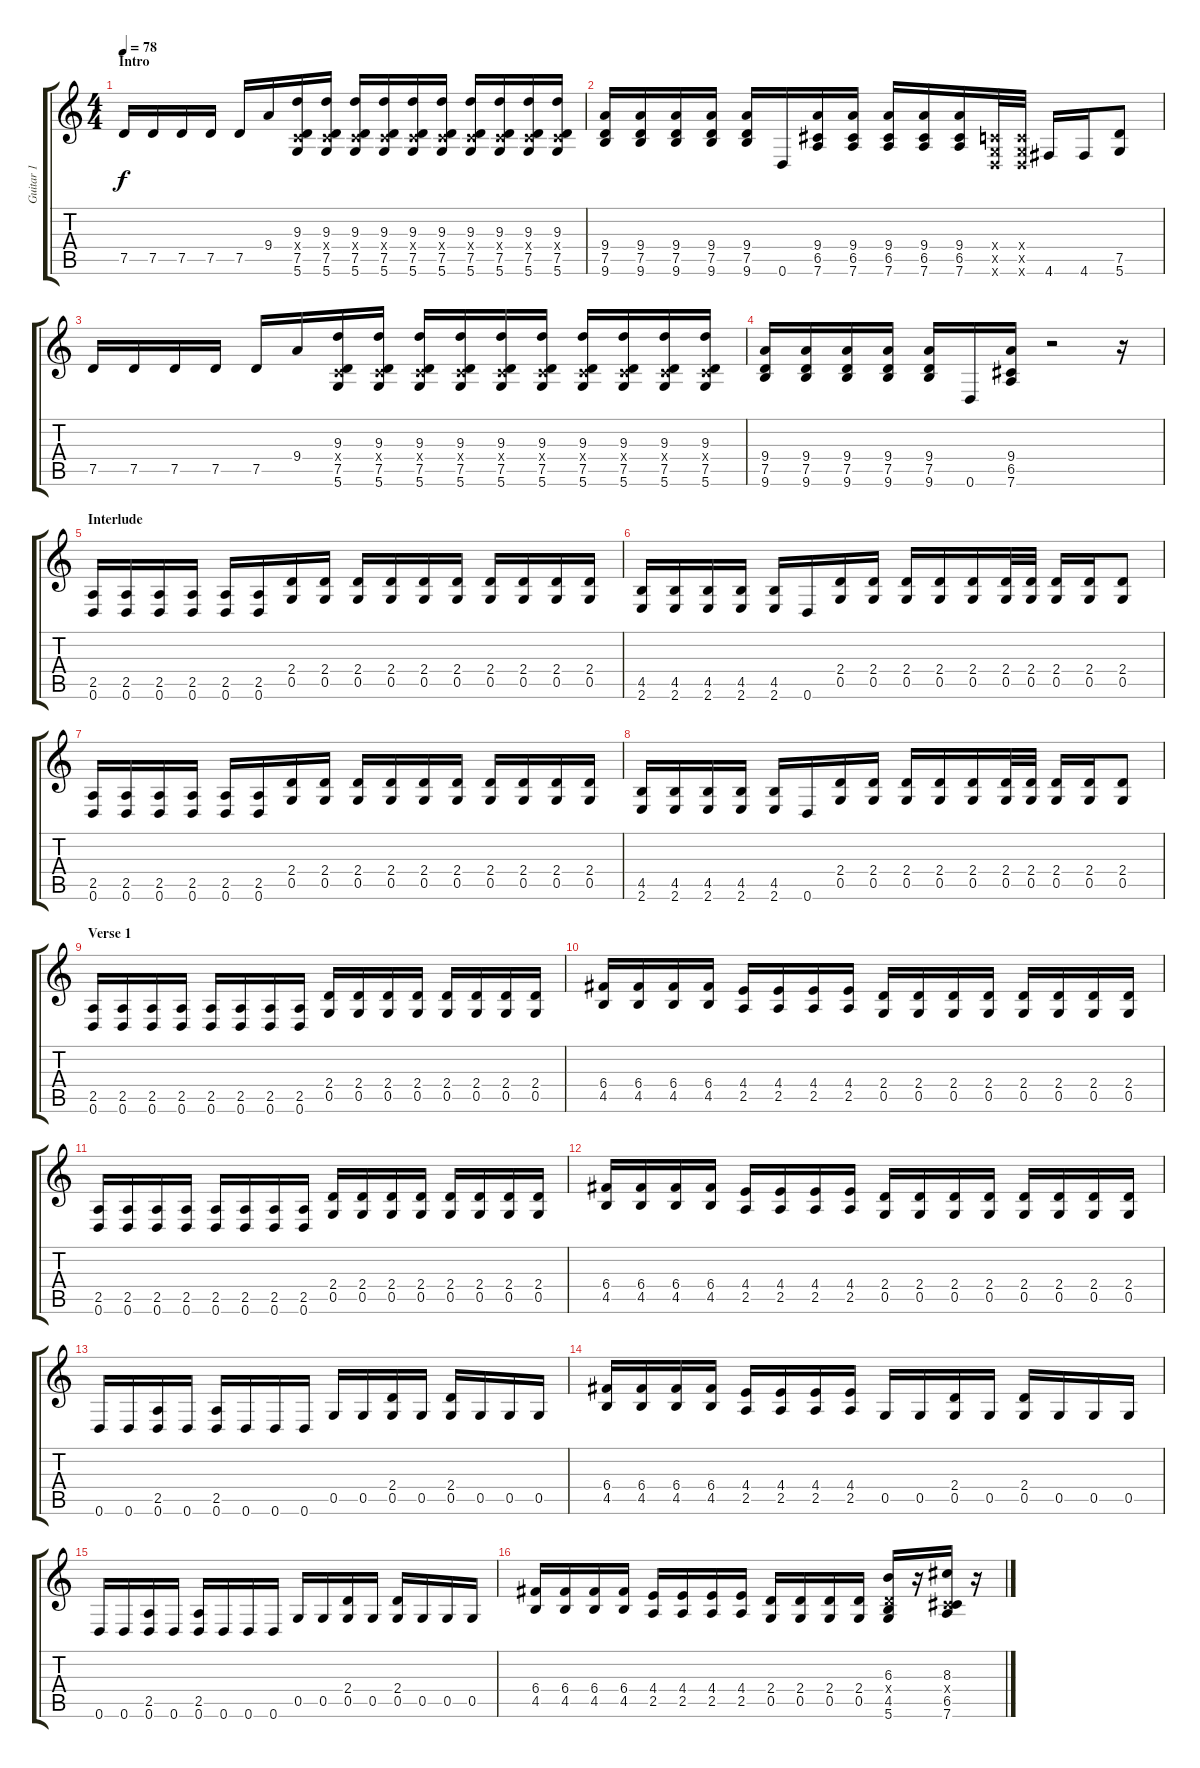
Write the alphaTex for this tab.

\track ("Guitar 1" "Guitar 1") {instrument overdrivenguitar}
\staff {score tabs}
\tuning (D4 A3 F3 C3 G2 D2) {hide}
\ts (4 4)
\section ("" "Intro")
\tempo 78
\clef g2
\ks c
7.5.16{dy f instrument electricguitarclean} 7.5.16 7.5.16 7.5.16 7.5.16 9.4.16 (9.3 0.4{x} 7.5 5.6).16 (9.3 0.4{x} 7.5 5.6).16 (9.3 0.4{x} 7.5 5.6).16 (9.3 0.4{x} 7.5 5.6).16 (9.3 0.4{x} 7.5 5.6).16 (9.3 0.4{x} 7.5 5.6).16 (9.3 0.4{x} 7.5 5.6).16 (9.3 0.4{x} 7.5 5.6).16 (9.3 0.4{x} 7.5 5.6).16 (9.3 0.4{x} 7.5 5.6).16 |
(9.4 7.5 9.6).16 (9.4 7.5 9.6).16 (9.4 7.5 9.6).16 (9.4 7.5 9.6).16 (9.4 7.5 9.6).16 0.6.16 (9.4 6.5 7.6).16 (9.4 6.5 7.6).16 (9.4 6.5 7.6).16 (9.4 6.5 7.6).16 (9.4 6.5 7.6).16 (0.4{x} 0.5{x} 0.6{x}).32 (0.4{x} 0.5{x} 0.6{x}).32 4.6.16 4.6.16 (7.5 5.6).8 |
7.5.16 7.5.16 7.5.16 7.5.16 7.5.16 9.4.16 (9.3 0.4{x} 7.5 5.6).16 (9.3 0.4{x} 7.5 5.6).16 (9.3 0.4{x} 7.5 5.6).16 (9.3 0.4{x} 7.5 5.6).16 (9.3 0.4{x} 7.5 5.6).16 (9.3 0.4{x} 7.5 5.6).16 (9.3 0.4{x} 7.5 5.6).16 (9.3 0.4{x} 7.5 5.6).16 (9.3 0.4{x} 7.5 5.6).16 (9.3 0.4{x} 7.5 5.6).16 |
(9.4 7.5 9.6).16 (9.4 7.5 9.6).16 (9.4 7.5 9.6).16 (9.4 7.5 9.6).16 (9.4 7.5 9.6).16 0.6.16 (9.4 6.5 7.6).16 r.2 r.16 |
\section ("" "Interlude")
(2.5 0.6).16{instrument overdrivenguitar} (2.5 0.6).16 (2.5 0.6).16 (2.5 0.6).16 (2.5 0.6).16 (2.5 0.6).16 (2.4 0.5).16 (2.4 0.5).16 (2.4 0.5).16 (2.4 0.5).16 (2.4 0.5).16 (2.4 0.5).16 (2.4 0.5).16 (2.4 0.5).16 (2.4 0.5).16 (2.4 0.5).16 |
(4.5 2.6).16 (4.5 2.6).16 (4.5 2.6).16 (4.5 2.6).16 (4.5 2.6).16 0.6.16 (2.4 0.5).16 (2.4 0.5).16 (2.4 0.5).16 (2.4 0.5).16 (2.4 0.5).16 (2.4 0.5).32 (2.4 0.5).32 (2.4 0.5).16 (2.4 0.5).16 (2.4 0.5).8 |
(2.5 0.6).16 (2.5 0.6).16 (2.5 0.6).16 (2.5 0.6).16 (2.5 0.6).16 (2.5 0.6).16 (2.4 0.5).16 (2.4 0.5).16 (2.4 0.5).16 (2.4 0.5).16 (2.4 0.5).16 (2.4 0.5).16 (2.4 0.5).16 (2.4 0.5).16 (2.4 0.5).16 (2.4 0.5).16 |
(4.5 2.6).16 (4.5 2.6).16 (4.5 2.6).16 (4.5 2.6).16 (4.5 2.6).16 0.6.16 (2.4 0.5).16 (2.4 0.5).16 (2.4 0.5).16 (2.4 0.5).16 (2.4 0.5).16 (2.4 0.5).32 (2.4 0.5).32 (2.4 0.5).16 (2.4 0.5).16 (2.4 0.5).8 |
\section ("" "Verse 1")
(2.5 0.6).16 (2.5 0.6).16 (2.5 0.6).16 (2.5 0.6).16 (2.5 0.6).16 (2.5 0.6).16 (2.5 0.6).16 (2.5 0.6).16 (2.4 0.5).16 (2.4 0.5).16 (2.4 0.5).16 (2.4 0.5).16 (2.4 0.5).16 (2.4 0.5).16 (2.4 0.5).16 (2.4 0.5).16 |
(6.4 4.5).16 (6.4 4.5).16 (6.4 4.5).16 (6.4 4.5).16 (4.4 2.5).16 (4.4 2.5).16 (4.4 2.5).16 (4.4 2.5).16 (2.4 0.5).16 (2.4 0.5).16 (2.4 0.5).16 (2.4 0.5).16 (2.4 0.5).16 (2.4 0.5).16 (2.4 0.5).16 (2.4 0.5).16 |
(2.5 0.6).16 (2.5 0.6).16 (2.5 0.6).16 (2.5 0.6).16 (2.5 0.6).16 (2.5 0.6).16 (2.5 0.6).16 (2.5 0.6).16 (2.4 0.5).16 (2.4 0.5).16 (2.4 0.5).16 (2.4 0.5).16 (2.4 0.5).16 (2.4 0.5).16 (2.4 0.5).16 (2.4 0.5).16 |
(6.4 4.5).16 (6.4 4.5).16 (6.4 4.5).16 (6.4 4.5).16 (4.4 2.5).16 (4.4 2.5).16 (4.4 2.5).16 (4.4 2.5).16 (2.4 0.5).16 (2.4 0.5).16 (2.4 0.5).16 (2.4 0.5).16 (2.4 0.5).16 (2.4 0.5).16 (2.4 0.5).16 (2.4 0.5).16 |
0.6.16 0.6.16 (2.5 0.6).16 0.6.16 (2.5 0.6).16 0.6.16 0.6.16 0.6.16 0.5.16 0.5.16 (2.4 0.5).16 0.5.16 (2.4 0.5).16 0.5.16 0.5.16 0.5.16 |
(6.4 4.5).16 (6.4 4.5).16 (6.4 4.5).16 (6.4 4.5).16 (4.4 2.5).16 (4.4 2.5).16 (4.4 2.5).16 (4.4 2.5).16 0.5.16 0.5.16 (2.4 0.5).16 0.5.16 (2.4 0.5).16 0.5.16 0.5.16 0.5.16 |
0.6.16 0.6.16 (2.5 0.6).16 0.6.16 (2.5 0.6).16 0.6.16 0.6.16 0.6.16 0.5.16 0.5.16 (2.4 0.5).16 0.5.16 (2.4 0.5).16 0.5.16 0.5.16 0.5.16 |
(6.4 4.5).16 (6.4 4.5).16 (6.4 4.5).16 (6.4 4.5).16 (4.4 2.5).16 (4.4 2.5).16 (4.4 2.5).16 (4.4 2.5).16 (2.4 0.5).16 (2.4 0.5).16 (2.4 0.5).16 (2.4 0.5).16 (6.3 2.4{x} 4.5 5.6).16 r.16 (8.3 0.4{x} 6.5 7.6).16 r.16
